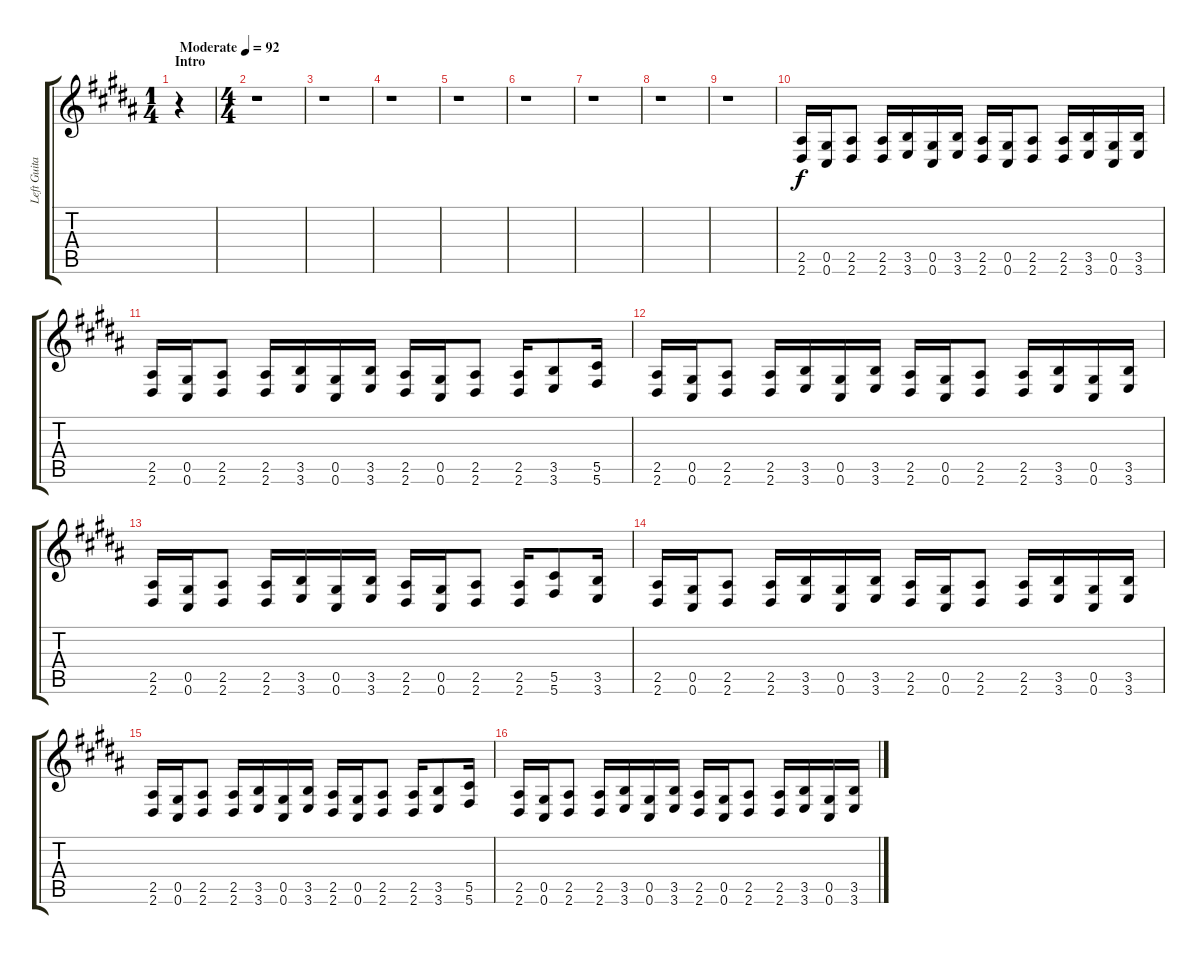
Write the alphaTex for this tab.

\track ("Left Guitar" "Left Guita") {instrument distortionguitar}
\staff {score tabs}
\tuning (Eb4 Bb3 Gb3 Db3 Ab2 Db2) {hide}
\ts (1 4)
\section ("" "Intro")
\tempo (92 "Moderate")
\clef g2
\ks b
r.4{dy f instrument distortionguitar} |
\ts (4 4)
r.1 |
r.1 |
r.1 |
r.1 |
r.1 |
r.1 |
r.1 |
r.1 |
(2.5 2.6).16 (0.5 0.6).16 (2.5 2.6).8 (2.5 2.6).16 (3.5 3.6).16 (0.5 0.6).16 (3.5 3.6).16 (2.5 2.6).16 (0.5 0.6).16 (2.5 2.6).8 (2.5 2.6).16 (3.5 3.6).16 (0.5 0.6).16 (3.5 3.6).16 |
(2.5 2.6).16 (0.5 0.6).16 (2.5 2.6).8 (2.5 2.6).16 (3.5 3.6).16 (0.5 0.6).16 (3.5 3.6).16 (2.5 2.6).16 (0.5 0.6).16 (2.5 2.6).8 (2.5 2.6).16 (3.5 3.6).8 (5.5 5.6).16 |
(2.5 2.6).16 (0.5 0.6).16 (2.5 2.6).8 (2.5 2.6).16 (3.5 3.6).16 (0.5 0.6).16 (3.5 3.6).16 (2.5 2.6).16 (0.5 0.6).16 (2.5 2.6).8 (2.5 2.6).16 (3.5 3.6).16 (0.5 0.6).16 (3.5 3.6).16 |
(2.5 2.6).16 (0.5 0.6).16 (2.5 2.6).8 (2.5 2.6).16 (3.5 3.6).16 (0.5 0.6).16 (3.5 3.6).16 (2.5 2.6).16 (0.5 0.6).16 (2.5 2.6).8 (2.5 2.6).16 (5.5 5.6).8 (3.5 3.6).16 |
(2.5 2.6).16 (0.5 0.6).16 (2.5 2.6).8 (2.5 2.6).16 (3.5 3.6).16 (0.5 0.6).16 (3.5 3.6).16 (2.5 2.6).16 (0.5 0.6).16 (2.5 2.6).8 (2.5 2.6).16 (3.5 3.6).16 (0.5 0.6).16 (3.5 3.6).16 |
(2.5 2.6).16 (0.5 0.6).16 (2.5 2.6).8 (2.5 2.6).16 (3.5 3.6).16 (0.5 0.6).16 (3.5 3.6).16 (2.5 2.6).16 (0.5 0.6).16 (2.5 2.6).8 (2.5 2.6).16 (3.5 3.6).8 (5.5 5.6).16 |
(2.5 2.6).16 (0.5 0.6).16 (2.5 2.6).8 (2.5 2.6).16 (3.5 3.6).16 (0.5 0.6).16 (3.5 3.6).16 (2.5 2.6).16 (0.5 0.6).16 (2.5 2.6).8 (2.5 2.6).16 (3.5 3.6).16 (0.5 0.6).16 (3.5 3.6).16
